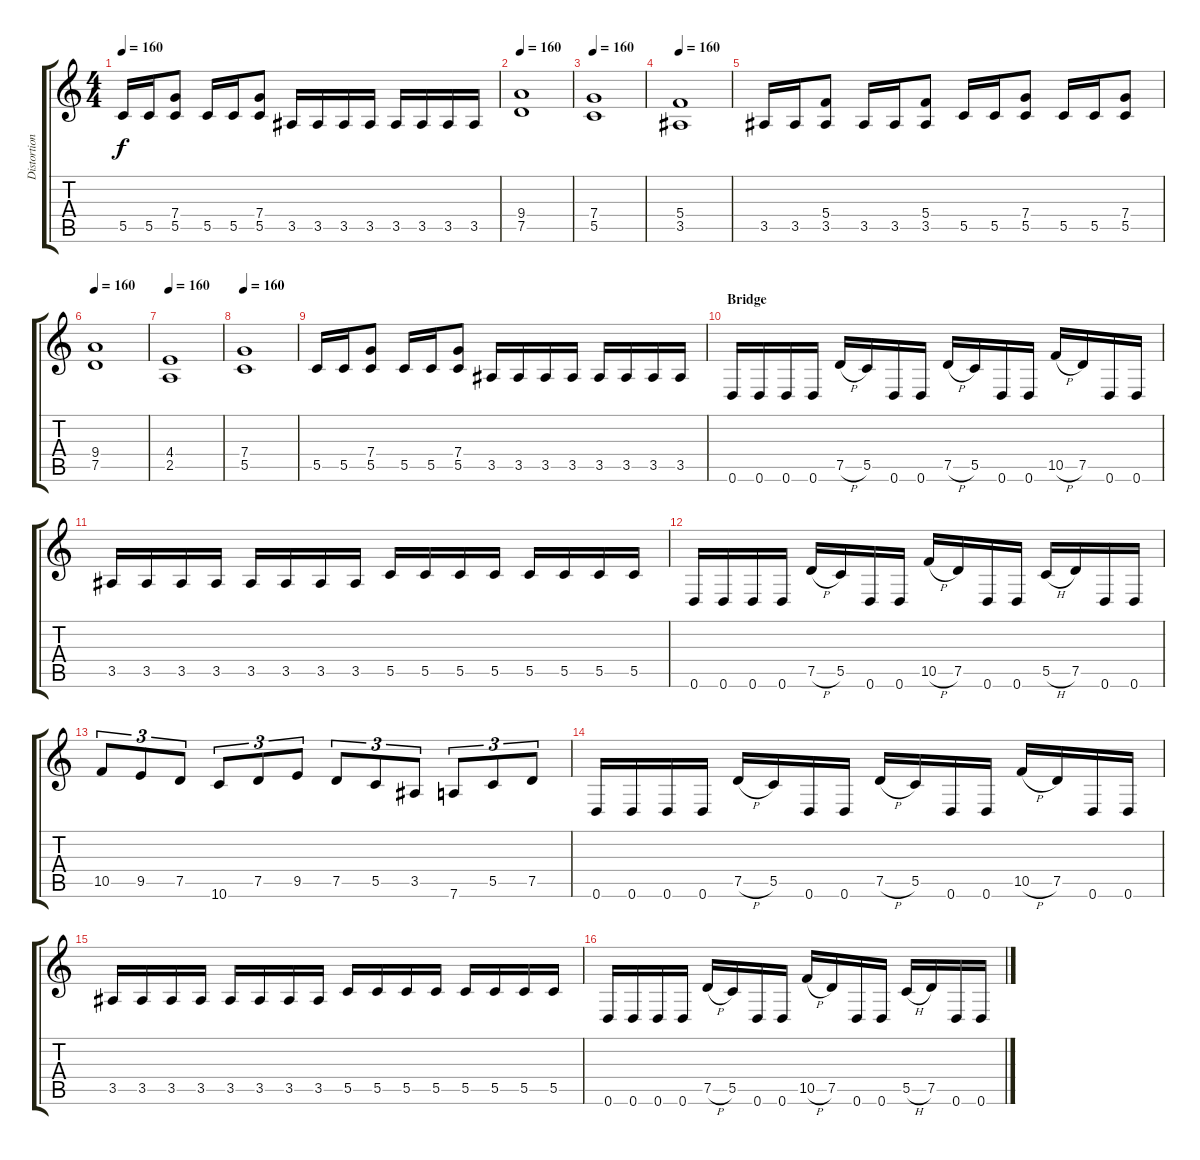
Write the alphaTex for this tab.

\track ("Distortion Guitar I" "Distortion") {instrument distortionguitar}
\staff {score tabs}
\tuning (D4 A3 F3 C3 G2 D2) {hide}
\ts (4 4)
\tempo 160
\clef g2
\ks c
5.5.16{dy f} 5.5.16 (7.4 5.5).8 5.5.16 5.5.16 (7.4 5.5).8 3.5.16 3.5.16 3.5.16 3.5.16 3.5.16 3.5.16 3.5.16 3.5.16 |
\tempo 160
(9.4 7.5).1 |
\tempo 160
(7.4 5.5).1 |
\tempo 160
(5.4 3.5).1 |
3.5.16 3.5.16 (5.4 3.5).8 3.5.16 3.5.16 (5.4 3.5).8 5.5.16 5.5.16 (7.4 5.5).8 5.5.16 5.5.16 (7.4 5.5).8 |
\tempo 160
(9.4 7.5).1 |
\tempo 160
(4.4 2.5).1 |
\tempo 160
(7.4 5.5).1 |
5.5.16 5.5.16 (7.4 5.5).8 5.5.16 5.5.16 (7.4 5.5).8 3.5.16 3.5.16 3.5.16 3.5.16 3.5.16 3.5.16 3.5.16 3.5.16 |
\section ("" "Bridge")
0.6.16 0.6.16 0.6.16 0.6.16 7.5{h}.16 5.5.16 0.6.16 0.6.16 7.5{h}.16 5.5.16 0.6.16 0.6.16 10.5{h}.16 7.5.16 0.6.16 0.6.16 |
3.5.16 3.5.16 3.5.16 3.5.16 3.5.16 3.5.16 3.5.16 3.5.16 5.5.16 5.5.16 5.5.16 5.5.16 5.5.16 5.5.16 5.5.16 5.5.16 |
0.6.16 0.6.16 0.6.16 0.6.16 7.5{h}.16 5.5.16 0.6.16 0.6.16 10.5{h}.16 7.5.16 0.6.16 0.6.16 5.5{h}.16 7.5.16 0.6.16 0.6.16 |
10.5.8{tu (3 2)} 9.5.8{tu (3 2)} 7.5.8{tu (3 2)} 10.6.8{tu (3 2)} 7.5.8{tu (3 2)} 9.5.8{tu (3 2)} 7.5.8{tu (3 2)} 5.5.8{tu (3 2)} 3.5.8{tu (3 2)} 7.6.8{tu (3 2)} 5.5.8{tu (3 2)} 7.5.8{tu (3 2)} |
0.6.16 0.6.16 0.6.16 0.6.16 7.5{h}.16 5.5.16 0.6.16 0.6.16 7.5{h}.16 5.5.16 0.6.16 0.6.16 10.5{h}.16 7.5.16 0.6.16 0.6.16 |
3.5.16 3.5.16 3.5.16 3.5.16 3.5.16 3.5.16 3.5.16 3.5.16 5.5.16 5.5.16 5.5.16 5.5.16 5.5.16 5.5.16 5.5.16 5.5.16 |
0.6.16 0.6.16 0.6.16 0.6.16 7.5{h}.16 5.5.16 0.6.16 0.6.16 10.5{h}.16 7.5.16 0.6.16 0.6.16 5.5{h}.16 7.5.16 0.6.16 0.6.16
